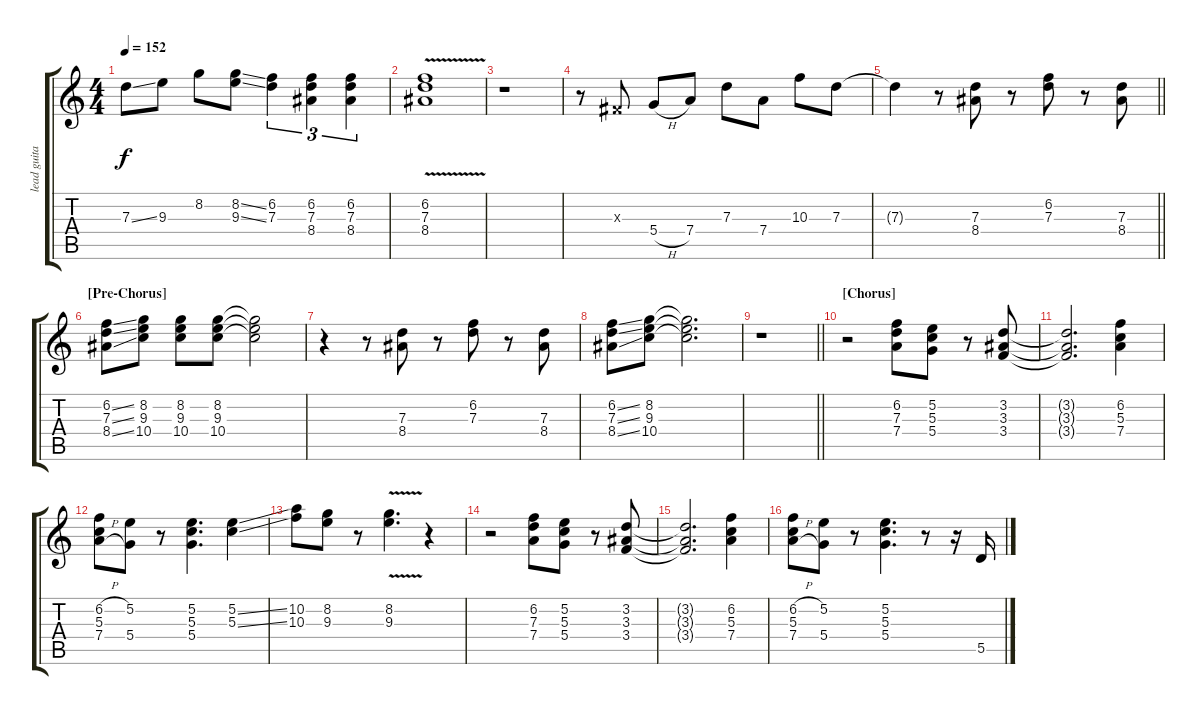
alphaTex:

\track ("lead guitar" "lead guita") {instrument electricguitarclean}
\staff {score tabs}
\tuning (E4 B3 G3 D3 A2 E2) {hide}
\ts (4 4)
\tempo 152
\clef g2
\ks c
7.3{ss}.8{dy f} 9.3.8 8.2.8 (8.2{ss} 9.3{ss}).8 (6.2 7.3).4{tu (3 2)} (6.2 7.3 8.4).4{tu (3 2)} (6.2 7.3 8.4).4{tu (3 2)} |
(6.2{v} 7.3{v} 8.4{v}).1 |
r.1 |
r.8 -1.3{x}.8 5.4{h}.8 7.4.8 7.3.8 7.4.8 10.3.8 7.3.8 |
\barLineRight lightlight
7.3{t}.4 r.8 (7.3 8.4).8 r.8 (6.2 7.3).8 r.8 (7.3 8.4).8 |
\section ("" "[Pre-Chorus]")
(6.2{ss} 7.3{ss} 8.4{ss}).8 (8.2 9.3 10.4).8 (8.2 9.3 10.4).8 (8.2 9.3 10.4).8 (8.2{t} 9.3{t} 10.4{t}).2 |
r.4 r.8 (7.3 8.4).8 r.8 (6.2 7.3).8 r.8 (7.3 8.4).8 |
(6.2{ss} 7.3{ss} 8.4{ss}).8 (8.2 9.3 10.4).8 (8.2{t} 9.3{t} 10.4{t}).2{d} |
\barLineRight lightlight
r.1 |
\section ("" "[Chorus]")
r.2 (6.2 7.3 7.4).8 (5.2 5.3 5.4).8 r.8 (3.2 3.3 3.4).8 |
(3.2{t} 3.3{t} 3.4{t}).2{d} (6.2 5.3 7.4).4 |
(6.2{h} 5.3 7.4{h}).8 (5.2 5.4).8 r.8 (5.2 5.3 5.4).4{d} (5.2{ss} 5.3{ss}).4 |
(10.2 10.3).8 (8.2 9.3).8 r.8 (8.2{v} 9.3{v}).4{d} r.4 |
r.2 (6.2 7.3 7.4).8 (5.2 5.3 5.4).8 r.8 (3.2 3.3 3.4).8 |
(3.2{t} 3.3{t} 3.4{t}).2{d} (6.2 5.3 7.4).4 |
(6.2{h} 5.3 7.4{h}).8 (5.2 5.4).8 r.8 (5.2 5.3 5.4).4{d} r.8 r.16 5.5{ss}.16
